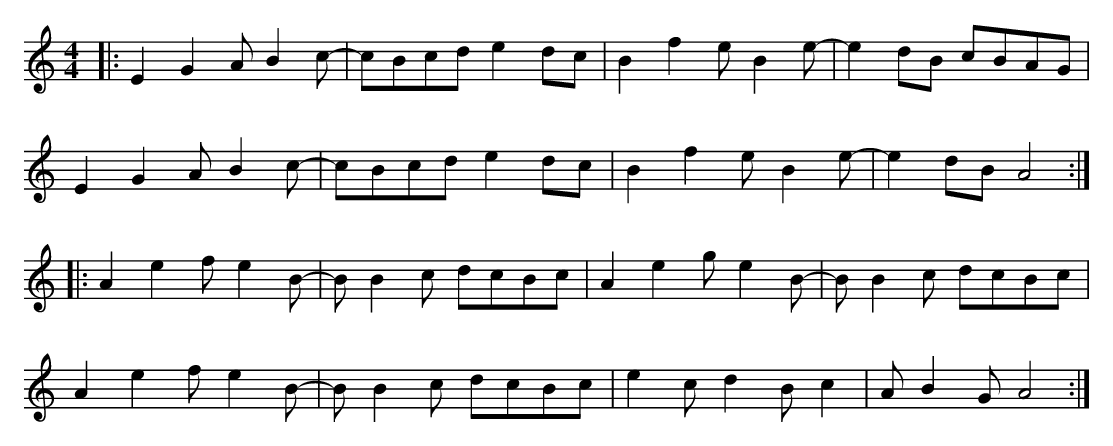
X:1
M:4/4
K:Amin
|:E2G2 AB2c-|cBcd e2dc|B2f2 eB2e-|e2dB cBAG|
E2G2 AB2c-|cBcd e2dc|B2f2 eB2e-|e2dB A4:|
|:A2e2 fe2B-|BB2c dcBc|A2e2 ge2B-|BB2c dcBc|
A2e2 fe2B-|BB2c dcBc|e2cd2Bc2|AB2GA4:|
